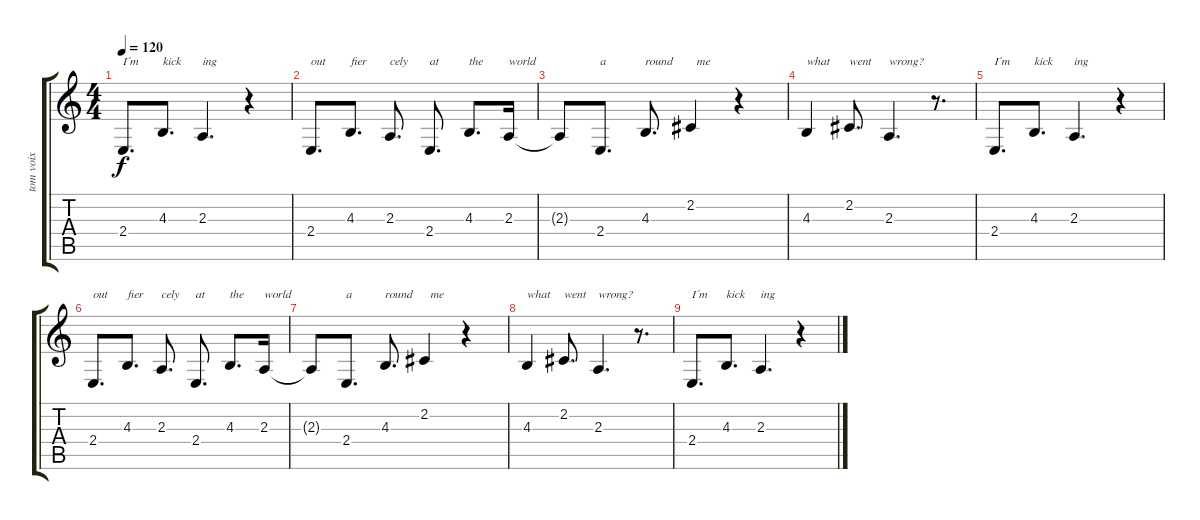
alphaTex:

\track ("tom voix" "tom voix") {instrument tenorsax}
\staff {score tabs}
\tuning (E4 B3 G3 D3 A2 E2) {hide}
\ts (4 4)
\tempo 120
\clef g2
\ks c
2.4.8{d txt "I´m" dy f} 4.3.8{d txt "kick"} 2.3.4{d txt "ing"} r.4 |
2.4.8{d txt "out"} 4.3.8{d txt "fier"} 2.3.8{d txt "cely"} 2.4.8{d txt "at"} 4.3.8{d txt "the"} 2.3.16{txt "world"} |
2.3{t}.8 2.4.8{d txt "a"} 4.3.8{d txt "round"} 2.2.4{txt "  me"} r.4 |
4.3.4{txt "what"} 2.2.8{d txt "went"} 2.3.4{d txt "wrong?"} r.8{d} |
2.4.8{d txt "I´m"} 4.3.8{d txt "kick"} 2.3.4{d txt "ing"} r.4 |
2.4.8{d txt "out"} 4.3.8{d txt "fier"} 2.3.8{d txt "cely"} 2.4.8{d txt "at"} 4.3.8{d txt "the"} 2.3.16{txt "world"} |
2.3{t}.8 2.4.8{d txt "a"} 4.3.8{d txt "round"} 2.2.4{txt "  me"} r.4 |
4.3.4{txt "what"} 2.2.8{d txt "went"} 2.3.4{d txt "wrong?"} r.8{d} |
2.4.8{d txt "I´m"} 4.3.8{d txt "kick"} 2.3.4{d txt "ing"} r.4
